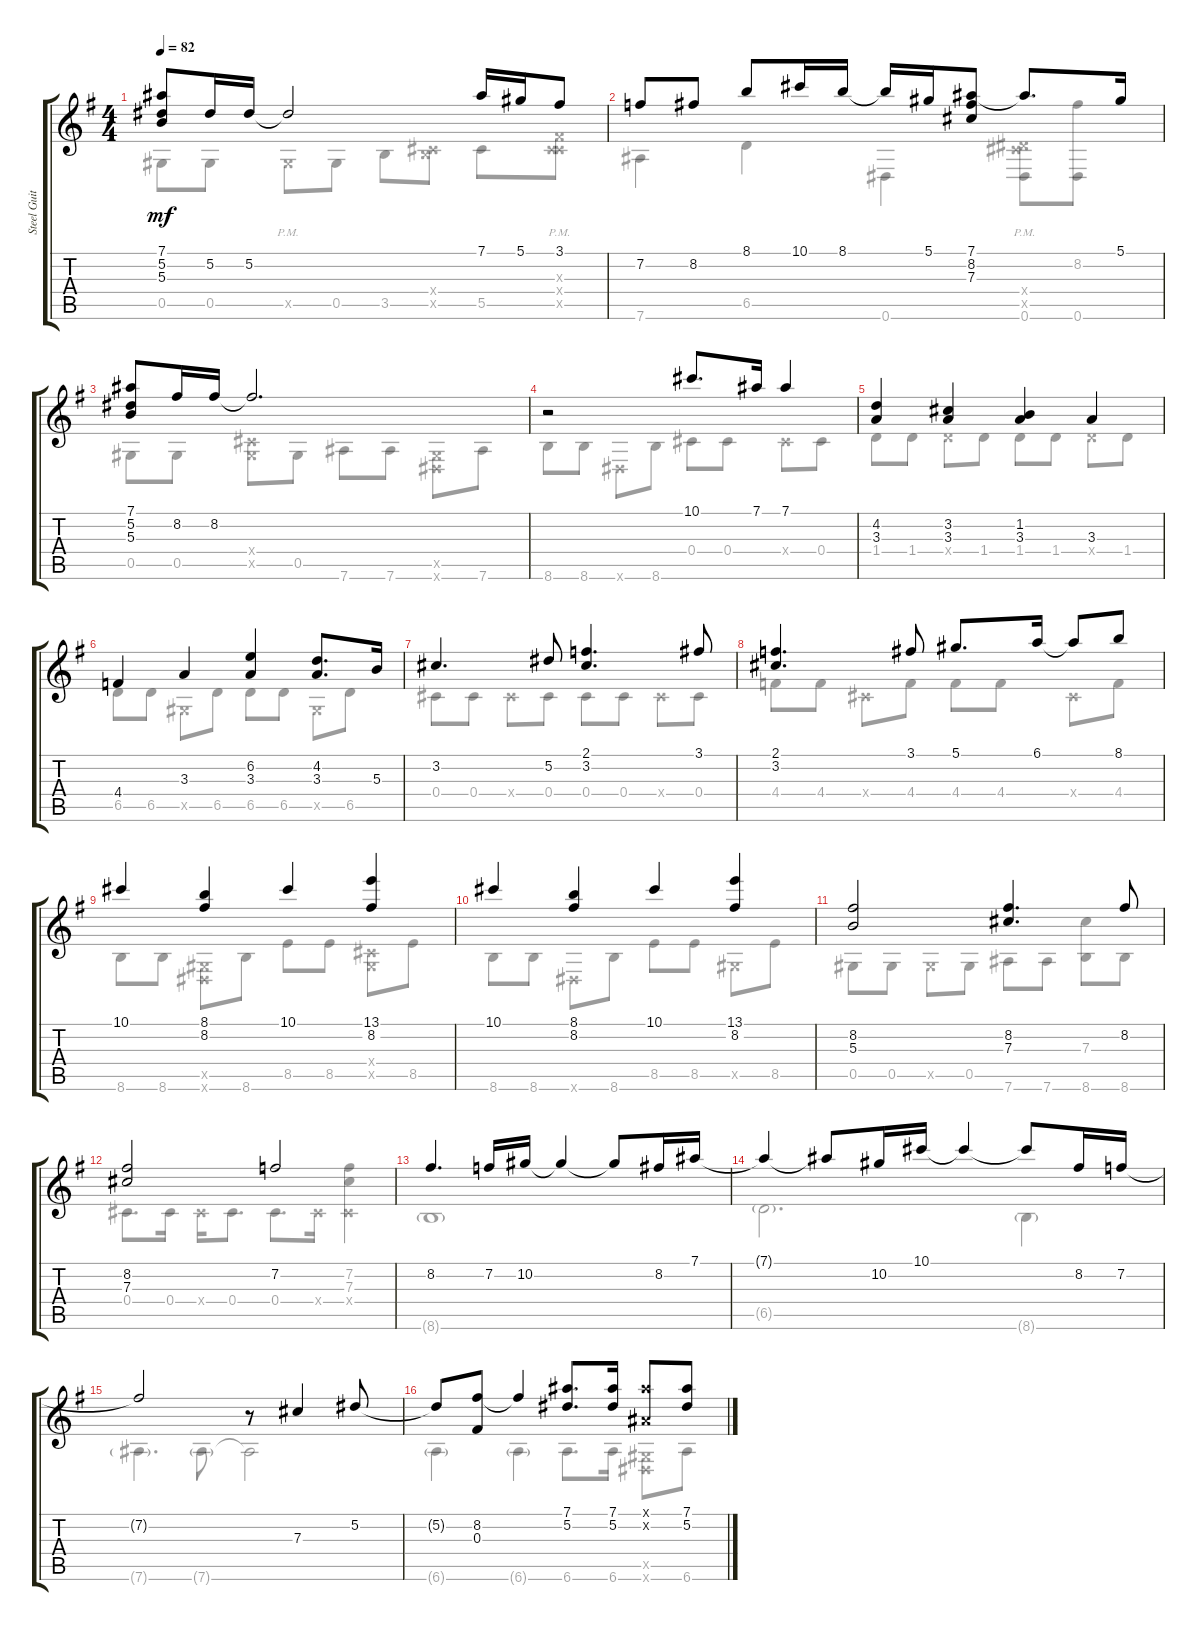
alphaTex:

\track ("Steel Guitar" "Steel Guit") {instrument acousticguitarsteel}
\staff {score tabs}
\tuning (Eb4 Bb3 Gb3 Db3 Ab2 Eb2) {hide}
\voice
\ts (4 4)
\tempo 82
\clef g2
\ks g
(7.1 5.2 5.3).8{dy mf} 5.2.16 5.2.16 5.2{t}.2 7.1.16 5.1.16 3.1.8 |
7.2.8 8.2.8 8.1.8 10.1.16 8.1.16 8.1{t}.16 5.1.16 (7.1 8.2 7.3).8 7.1{t}.8{d} 5.1.16 |
(7.1 5.2 5.3).8 8.2.16 8.2.16 8.2{t}.2{d} |
r.2 10.1.8{d} 7.1.16 7.1.4 |
(4.2 3.3).4 (3.2 3.3).4 (1.2 3.3).4 3.3.4 |
4.4.4 3.3.4 (6.2 3.3).4 (4.2 3.3).8{d} 5.3.16 |
3.2.4{d} 5.2.8 (2.1 3.2).4{d} 3.1.8 |
(2.1 3.2).4{d} 3.1.8 5.1.8{d} 6.1.16 6.1{t}.8 8.1.8 |
10.1.4 (8.1 8.2).4 10.1.4 (13.1 8.2).4 |
10.1.4 (8.1 8.2).4 10.1.4 (13.1 8.2).4 |
(8.2 5.3).2 (8.2 7.3).4{d} 8.2.8 |
(8.2 7.3).2 7.2.2 |
8.2.4{d} 7.2.16 10.2.16 10.2{t}.4 10.2{t}.8 8.2.16 7.1.16 |
7.1{t}.4 7.1{t}.8 10.2.16 10.1.16 10.1{t}.4 10.1{t}.8 8.2.16 7.2.16 |
7.2{t}.2 r.8 7.3.4 5.2.8 |
5.2{t}.8 (8.2 0.3).8 8.2{t}.4 (7.1 5.2).8{d} (7.1 5.2).16 (7.1{x} 0.2{x}).8 (7.1 5.2).8
\voice
\clef g2
\ottava regular
\simile none
\ks g
0.5.8{dy mf} 0.5.8 0.5{pm x}.8 0.5.8 3.5.8 (0.4{x} 3.5{x}).8 5.5.8 (0.3{x} 0.4{x} 5.5{pm x}).8 |
7.6.4 6.5.4 0.6.4 (0.4{x} 7.5{pm x} 0.6).8 (8.2 0.6).8 |
0.5.8 0.5.8 (0.4{x} 0.5{x}).8 0.5.8 7.6.8 7.6.8 (0.5{x} 0.6{x}).8 7.6.8 |
8.6.8 8.6.8 0.6{x}.8 8.6.8 0.4.8 0.4.8 0.4{x}.8 0.4.8 |
1.4.8 1.4.8 1.4{x}.8 1.4.8 1.4.8 1.4.8 1.4{x}.8 1.4.8 |
6.5.8 6.5.8 0.5{x}.8 6.5.8 6.5.8 6.5.8 0.5{x}.8 6.5.8 |
0.4.8 0.4.8 0.4{x}.8 0.4.8 0.4.8 0.4.8 0.4{x}.8 0.4.8 |
4.4.8 4.4.8 0.4{x}.8 4.4.8 4.4.8 4.4.8 0.4{x}.8 4.4.8 |
8.6.8 8.6.8 (0.5{x} 0.6{x}).8 8.6.8 8.5.8 8.5.8 (0.4{x} 0.5{x}).8 8.5.8 |
8.6.8 8.6.8 0.6{x}.8 8.6.8 8.5.8 8.5.8 0.5{x}.8 8.5.8 |
0.5.8 0.5.8 0.5{x}.8 0.5.8 7.6.8 7.6.8 (7.3 8.6).8 8.6.8 |
0.4.8{d} 0.4.16 0.4{x}.16 0.4.8{d} 0.4.8{d} 0.4{x}.16 (7.2 7.3 0.4{x}).4 |
8.6{g}.1 |
6.5{g}.2{d} 8.6{g}.4 |
7.6{g}.4{d} 7.6{g}.8 7.6{t}.2 |
6.6{g}.4 6.6{g}.4 6.6.8{d} 6.6.16 (0.5{x} 0.6{x}).8 6.6.8
